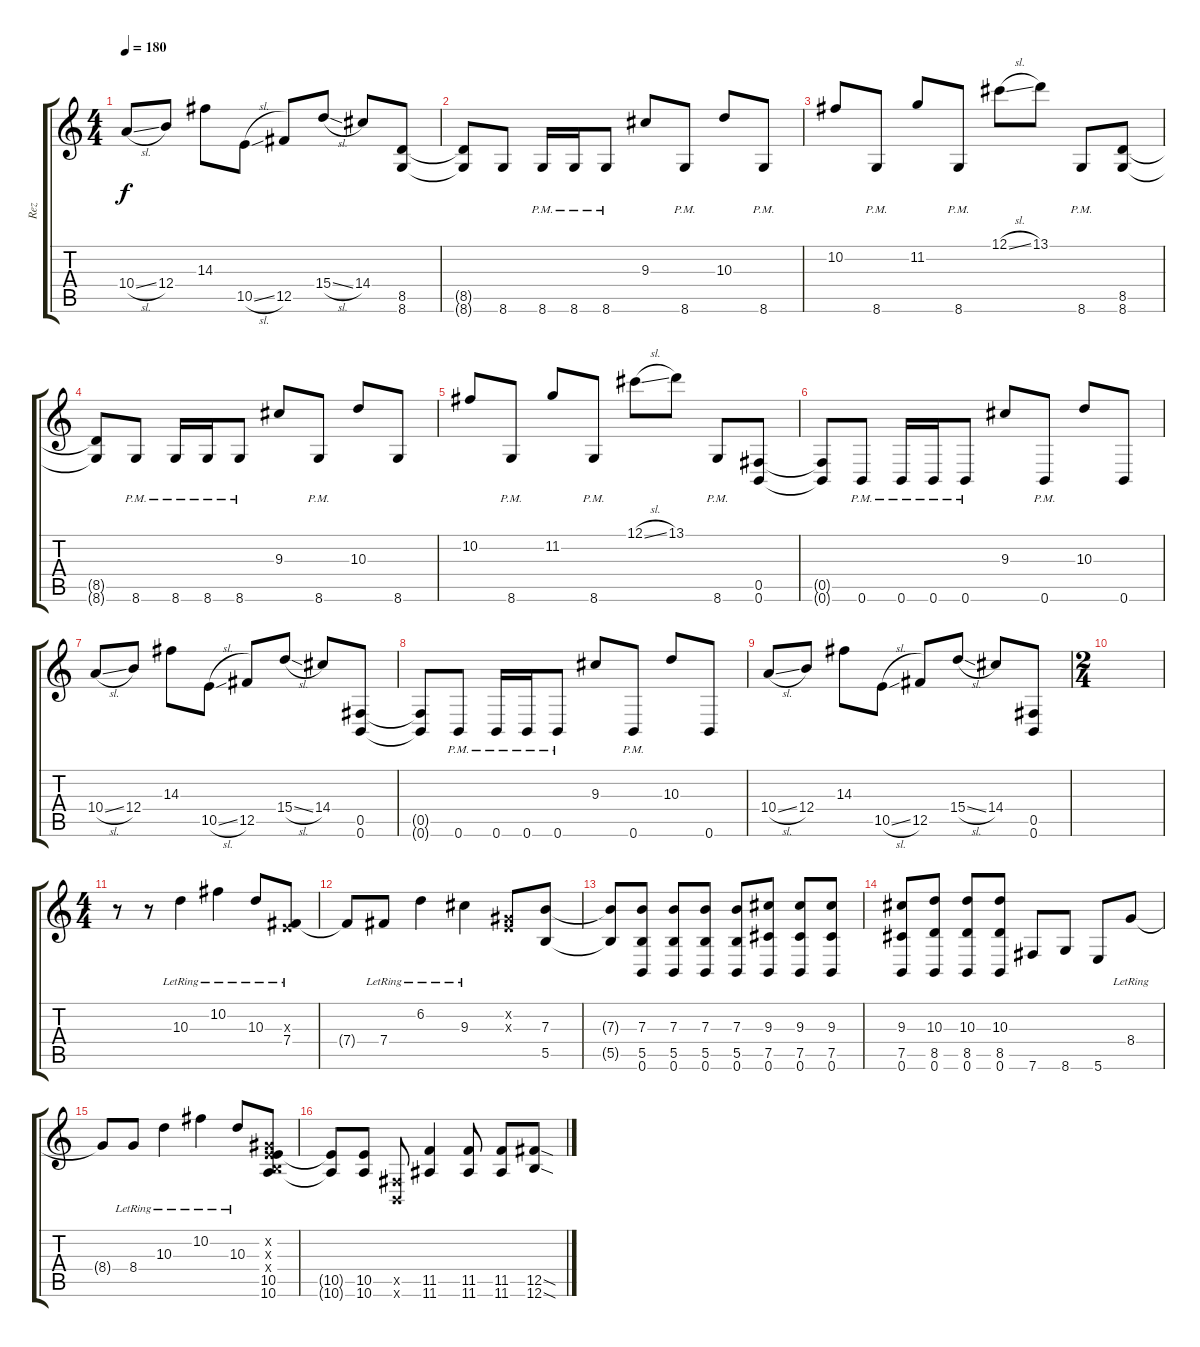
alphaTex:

\track ("Rez" "Rez") {instrument distortionguitar}
\staff {score tabs}
\tuning (Db4 Ab3 E3 B2 Gb2 B1) {hide}
\ts (4 4)
\tempo 180
\clef g2
\ks c
10.4{sl}.8{dy f} 12.4.8 14.3.8 10.5{sl}.8 12.5.8 15.4{sl}.8 14.4.8 (8.5 8.6).8 |
(8.5{t} 8.6{t}).8 8.6.8 8.6{pm}.16 8.6{pm}.16 8.6{pm}.8 9.3.8 8.6{pm}.8 10.3.8 8.6{pm}.8 |
10.2.8 8.6{pm}.8 11.2.8 8.6{pm}.8 12.1{sl}.8 13.1.8 8.6{pm}.8 (8.5 8.6).8 |
(8.5{t} 8.6{t}).8 8.6{pm}.8 8.6{pm}.16 8.6{pm}.16 8.6{pm}.8 9.3.8 8.6{pm}.8 10.3.8 8.6.8 |
10.2.8 8.6{pm}.8 11.2.8 8.6{pm}.8 12.1{sl}.8 13.1.8 8.6{pm}.8 (0.5 0.6).8 |
(0.5{t} 0.6{t}).8 0.6{pm}.8 0.6{pm}.16 0.6{pm}.16 0.6{pm}.8 9.3.8 0.6{pm}.8 10.3.8 0.6.8 |
10.4{sl}.8 12.4.8 14.3.8 10.5{sl}.8 12.5.8 15.4{sl}.8 14.4.8 (0.5 0.6).8 |
(0.5{t} 0.6{t}).8 0.6{pm}.8 0.6{pm}.16 0.6{pm}.16 0.6{pm}.8 9.3.8 0.6{pm}.8 10.3.8 0.6.8 |
10.4{sl}.8 12.4.8 14.3.8 10.5{sl}.8 12.5.8 15.4{sl}.8 14.4.8 (0.5 0.6).8 |
\ts (2 4)
|
\ts (4 4)
r.8 r.8 10.3{lr}.4 10.2{lr}.4 10.3{lr}.8 (0.3{x} 7.4{lr}).8 |
7.4{t}.8 7.4{lr}.8 6.2{lr}.4 9.3{lr}.4 (0.2{x} 0.3{x}).8 (7.3 5.5).8{instrument distortionguitar} |
(7.3{t} 5.5{t}).8 (7.3 5.5 0.6).8 (7.3 5.5 0.6).8 (7.3 5.5 0.6).8 (7.3 5.5 0.6).8 (9.3 7.5 0.6).8 (9.3 7.5 0.6).8 (9.3 7.5 0.6).8 |
(9.3 7.5 0.6).8 (10.3 8.5 0.6).8 (10.3 8.5 0.6).8 (10.3 8.5 0.6).8 7.6.8 8.6.8 5.6.8 8.4{lr}.8{instrument overdrivenguitar} |
8.4{t}.8 8.4{lr}.8 10.3{lr}.4 10.2{lr}.4 10.3{lr}.8 (0.2{x} 0.3{x} 0.4{x} 10.5 10.6).8{instrument distortionguitar} |
(10.5{t} 10.6{t}).8 (10.5 10.6).8 (0.5{x} 0.6{x}).8 (11.5 11.6).4 (11.5 11.6).8 (11.5 11.6).8 (12.5{sod} 12.6{sod}).8
